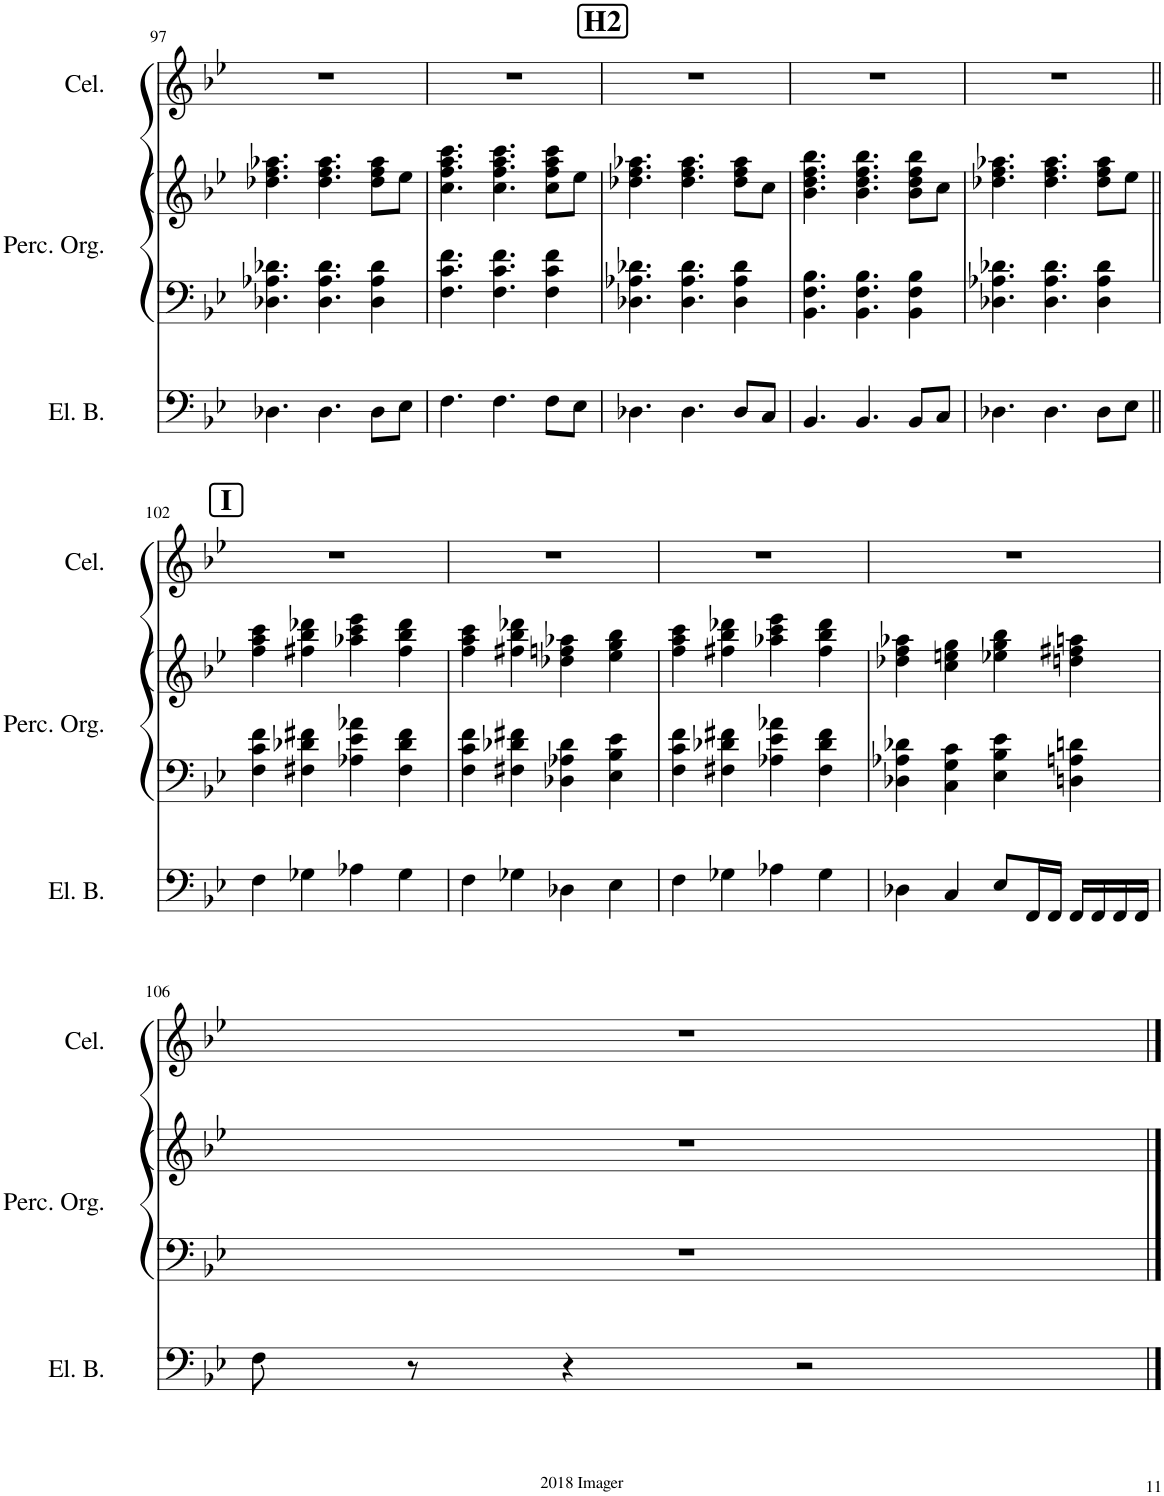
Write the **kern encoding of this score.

**kern	**kern	**kern	**kern
*part3	*part2	*part2	*part1
*staff4	*staff3	*staff2	*staff1
*I"Electric Bass	*I"Percussive Organ	*	*I"Celesta
*I'El. B.	*I'Perc. Org.	*	*I'Cel.
!!LO:PB:g=z
*clefF4	*clefF4	*clefG2	*clefG2
*Trd7c12	*	*	*Trd-7c-12
*k[b-e-]	*k[b-e-]	*k[b-e-]	*k[b-e-]
*M4/4	*M4/4	*M4/4	*M4/4
=97	=97	=97	=97
4.D-X\	4.D-X\ 4.A-X\ 4.d-X\	4.dd-X\ 4.ff\ 4.aa-X\	1r
4.D-\	4.D-\ 4.A-\ 4.d-\	4.dd-\ 4.ff\ 4.aa-\	.
8D-\L	4D-\ 4A-\ 4d-\	8dd-\ 8ff\ 8aa-\L	.
8E-\J	.	8ee-\J	.
=98	=98	=98	=98
4.F\	4.F\ 4.c\ 4.f\	4.cc\ 4.ff\ 4.aa\ 4.ccc\	1r
4.F\	4.F\ 4.c\ 4.f\	4.cc\ 4.ff\ 4.aa\ 4.ccc\	.
8F\L	4F\ 4c\ 4f\	8cc\ 8ff\ 8aa\ 8ccc\L	.
8E-\J	.	8ee-\J	.
!!LO:REH:place=s1:a:B:cj:fs=14:t=H2
=99	=99	=99	=99
4.D-X\	4.D-X\ 4.A-X\ 4.d-X\	4.dd-X\ 4.ff\ 4.aa-X\	1r
4.D-\	4.D-\ 4.A-\ 4.d-\	4.dd-\ 4.ff\ 4.aa-\	.
8D-/L	4D-\ 4A-\ 4d-\	8dd-\ 8ff\ 8aa-\L	.
8C/J	.	8cc\J	.
=100	=100	=100	=100
4.BB-/	4.BB-\ 4.F\ 4.B-\	4.b-\ 4.dd\ 4.ff\ 4.bb-\	1r
4.BB-/	4.BB-\ 4.F\ 4.B-\	4.b-\ 4.dd\ 4.ff\ 4.bb-\	.
8BB-/L	4BB-\ 4F\ 4B-\	8b-\ 8dd\ 8ff\ 8bb-\L	.
8C/J	.	8cc\J	.
=101	=101	=101	=101
4.D-X\	4.D-X\ 4.A-X\ 4.d-X\	4.dd-X\ 4.ff\ 4.aa-X\	1r
4.D-\	4.D-\ 4.A-\ 4.d-\	4.dd-\ 4.ff\ 4.aa-\	.
8D-\L	4D-\ 4A-\ 4d-\	8dd-\ 8ff\ 8aa-\L	.
8E-\J	.	8ee-\J	.
!!LO:LB:g=z
!!LO:REH:place=s1:a:B:cj:fs=14:t=I
=102||	=102||	=102||	=102||
4F\	4F\ 4c\ 4f\	4ff\ 4aa\ 4ccc\	1r
4G-X\	4F#X\ 4d-X\ 4f#X\	4ff#X\ 4bb-\ 4ddd-X\	.
4A-X\	4A-X\ 4e-\ 4a-X\	4aa-X\ 4ccc\ 4eee-\	.
4G-\	4F#\ 4d-\ 4f#\	4ff#\ 4bb-\ 4ddd-\	.
=103	=103	=103	=103
4F\	4F\ 4c\ 4f\	4ff\ 4aa\ 4ccc\	1r
4G-X\	4F#X\ 4d-X\ 4f#X\	4ff#X\ 4bb-\ 4ddd-X\	.
4D-X\	4D-X\ 4A-X\ 4d-\	4dd-X\ 4ffn\ 4aa-X\	.
4E-\	4E-\ 4B-\ 4e-\	4ee-\ 4gg\ 4bb-\	.
=104	=104	=104	=104
4F\	4F\ 4c\ 4f\	4ff\ 4aa\ 4ccc\	1r
4G-X\	4F#X\ 4d-X\ 4f#X\	4ff#X\ 4bb-\ 4ddd-X\	.
4A-X\	4A-X\ 4e-\ 4a-X\	4aa-X\ 4ccc\ 4eee-\	.
4G-\	4F#\ 4d-\ 4f#\	4ff#\ 4bb-\ 4ddd-\	.
=105	=105	=105	=105
4D-X\	4D-X\ 4A-X\ 4d-X\	4dd-X\ 4ff\ 4aa-X\	1r
4C/	4C\ 4G\ 4c\	4cc\ 4een\ 4gg\	.
8E-/L	4E-\ 4B-\ 4e-\	4ee-X\ 4gg\ 4bb-\	.
16FF/L	.	.	.
16FF/JJ	.	.	.
16FF/LL	4Dn\ 4An\ 4dn\	4ddn\ 4ff#X\ 4aan\	.
16FF/	.	.	.
16FF/	.	.	.
16FF/JJ	.	.	.
!!LO:LB:g=z
=106	=106	=106	=106
8F\	1r	1r	1r
8r	.	.	.
4r	.	.	.
2r	.	.	.
==	==	==	==
*-	*-	*-	*-
